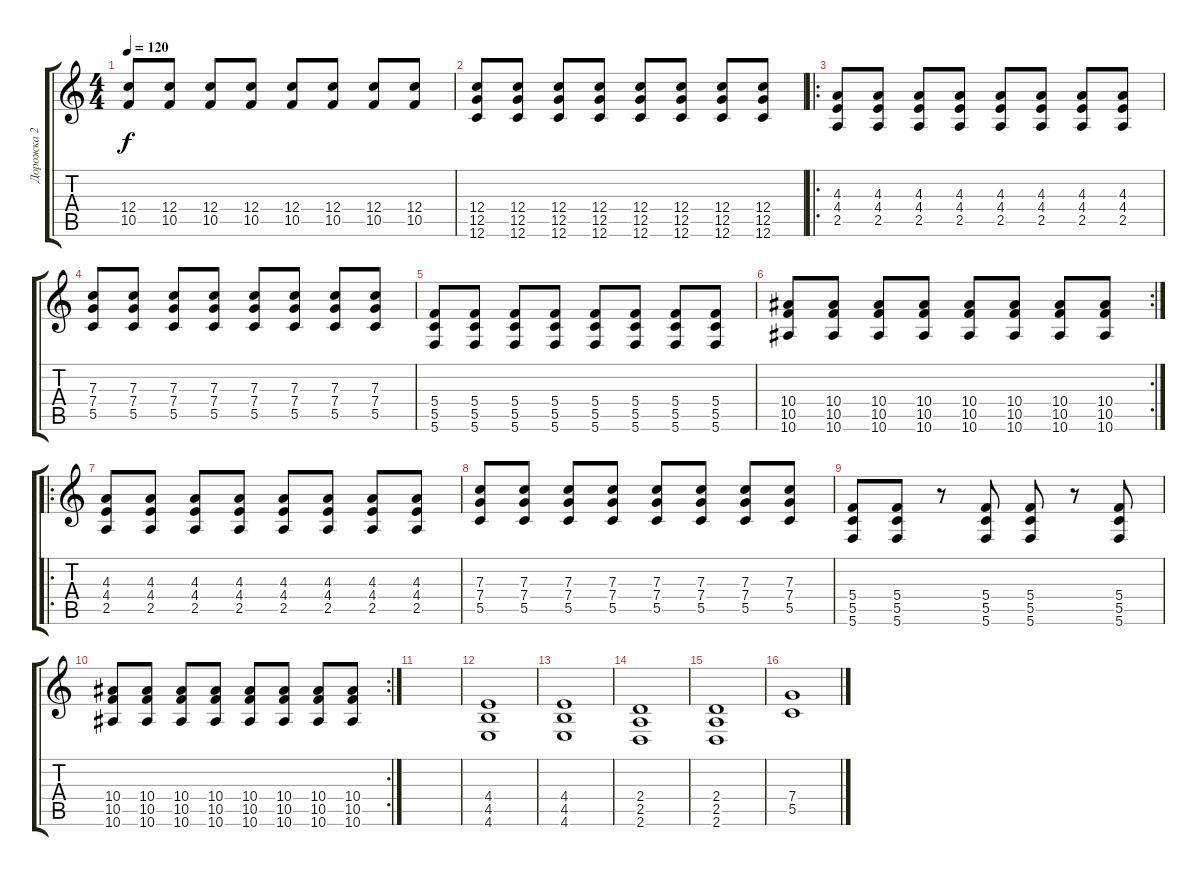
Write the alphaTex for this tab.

\track ("Дорожка 2" "Дорожка 2") {instrument distortionguitar}
\staff {score tabs}
\tuning (D4 A3 F3 C3 G2 C2) {hide}
\ts (4 4)
\tempo 120
\clef g2
\ks c
(12.4 10.5).8{dy f} (12.4 10.5).8 (12.4 10.5).8 (12.4 10.5).8 (12.4 10.5).8 (12.4 10.5).8 (12.4 10.5).8 (12.4 10.5).8 |
(12.4 12.5 12.6).8 (12.4 12.5 12.6).8 (12.4 12.5 12.6).8 (12.4 12.5 12.6).8 (12.4 12.5 12.6).8 (12.4 12.5 12.6).8 (12.4 12.5 12.6).8 (12.4 12.5 12.6).8 |
\ro
(4.3 4.4 2.5).8 (4.3 4.4 2.5).8 (4.3 4.4 2.5).8 (4.3 4.4 2.5).8 (4.3 4.4 2.5).8 (4.3 4.4 2.5).8 (4.3 4.4 2.5).8 (4.3 4.4 2.5).8 |
(7.3 7.4 5.5).8 (7.3 7.4 5.5).8 (7.3 7.4 5.5).8 (7.3 7.4 5.5).8 (7.3 7.4 5.5).8 (7.3 7.4 5.5).8 (7.3 7.4 5.5).8 (7.3 7.4 5.5).8 |
(5.4 5.5 5.6).8 (5.4 5.5 5.6).8 (5.4 5.5 5.6).8 (5.4 5.5 5.6).8 (5.4 5.5 5.6).8 (5.4 5.5 5.6).8 (5.4 5.5 5.6).8 (5.4 5.5 5.6).8 |
\rc 2
(10.4 10.5 10.6).8 (10.4 10.5 10.6).8 (10.4 10.5 10.6).8 (10.4 10.5 10.6).8 (10.4 10.5 10.6).8 (10.4 10.5 10.6).8 (10.4 10.5 10.6).8 (10.4 10.5 10.6).8 |
\ro
(4.3 4.4 2.5).8 (4.3 4.4 2.5).8 (4.3 4.4 2.5).8 (4.3 4.4 2.5).8 (4.3 4.4 2.5).8 (4.3 4.4 2.5).8 (4.3 4.4 2.5).8 (4.3 4.4 2.5).8 |
(7.3 7.4 5.5).8 (7.3 7.4 5.5).8 (7.3 7.4 5.5).8 (7.3 7.4 5.5).8 (7.3 7.4 5.5).8 (7.3 7.4 5.5).8 (7.3 7.4 5.5).8 (7.3 7.4 5.5).8 |
(5.4 5.5 5.6).8 (5.4 5.5 5.6).8 r.8 (5.4 5.5 5.6).8 (5.4 5.5 5.6).8 r.8 (5.4 5.5 5.6).8 |
\rc 2
(10.4 10.5 10.6).8 (10.4 10.5 10.6).8 (10.4 10.5 10.6).8 (10.4 10.5 10.6).8 (10.4 10.5 10.6).8 (10.4 10.5 10.6).8 (10.4 10.5 10.6).8 (10.4 10.5 10.6).8 |
|
(4.4 4.5 4.6).1 |
(4.4 4.5 4.6).1 |
(2.4 2.5 2.6).1 |
(2.4 2.5 2.6).1 |
(7.4 5.5).1
